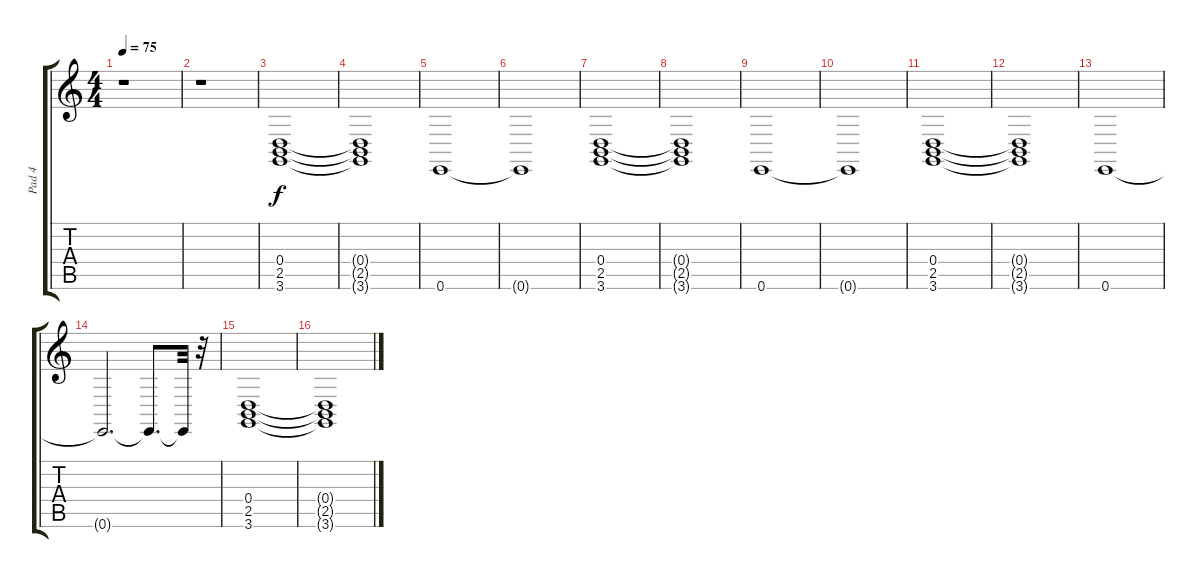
\track ("Pad 4" "Pad 4") {instrument pad4choir}
\staff {score tabs}
\tuning (E4 B3 G3 D3 A2 E2) {hide}
\ts (4 4)
\tempo 75
\clef g2
\ks c
r.1{dy f instrument pad4choir} |
r.1 |
(0.4 2.5 3.6).1 |
(0.4{t} 2.5{t} 3.6{t}).1 |
0.6.1 |
0.6{t}.1 |
(0.4 2.5 3.6).1 |
(0.4{t} 2.5{t} 3.6{t}).1 |
0.6.1 |
0.6{t}.1 |
(0.4 2.5 3.6).1 |
(0.4{t} 2.5{t} 3.6{t}).1 |
0.6.1 |
0.6{t}.2{d} 0.6{t}.8{d} 0.6{t}.32 r.32 |
(0.4 2.5 3.6).1 |
(0.4{t} 2.5{t} 3.6{t}).1
